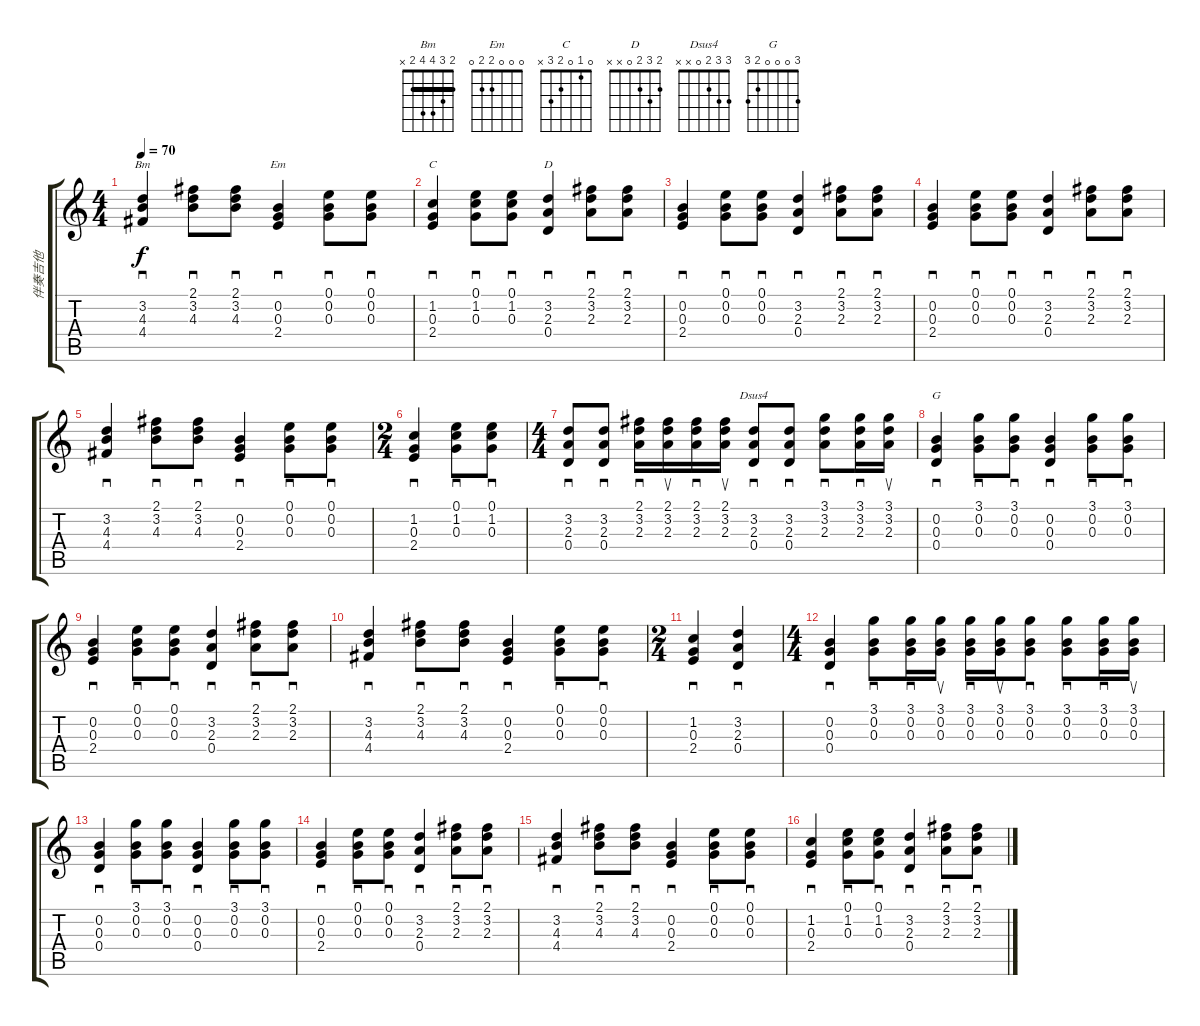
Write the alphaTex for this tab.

\track ("伴奏吉他" "伴奏吉他") {instrument acousticguitarsteel}
\staff {score tabs}
\tuning (E4 B3 G3 D3 A2 E2) {hide}
\chord ("Bm" 2 3 4 4 2 x) {barre 2}
\chord ("Em" 0 0 0 2 2 0)
\chord ("C" 0 1 0 2 3 x)
\chord ("D" 2 3 2 0 x x)
\chord ("Dsus4" 3 3 2 0 x x)
\chord ("G" 3 0 0 0 2 3)
\ts (4 4)
\tempo 70
\clef g2
\ks c
(3.2 4.3 4.4).4{sd ch "Bm" dy f} (2.1 3.2 4.3).8{sd} (2.1 3.2 4.3).8{sd} (0.2 0.3 2.4).4{sd ch "Em"} (0.1 0.2 0.3).8{sd} (0.1 0.2 0.3).8{sd} |
(1.2 0.3 2.4).4{sd ch "C"} (0.1 1.2 0.3).8{sd} (0.1 1.2 0.3).8{sd} (3.2 2.3 0.4).4{sd ch "D"} (2.1 3.2 2.3).8{sd} (2.1 3.2 2.3).8{sd} |
(0.2 0.3 2.4).4{sd} (0.1 0.2 0.3).8{sd} (0.1 0.2 0.3).8{sd} (3.2 2.3 0.4).4{sd} (2.1 3.2 2.3).8{sd} (2.1 3.2 2.3).8{sd} |
(0.2 0.3 2.4).4{sd} (0.1 0.2 0.3).8{sd} (0.1 0.2 0.3).8{sd} (3.2 2.3 0.4).4{sd} (2.1 3.2 2.3).8{sd} (2.1 3.2 2.3).8{sd} |
(3.2 4.3 4.4).4{sd} (2.1 3.2 4.3).8{sd} (2.1 3.2 4.3).8{sd} (0.2 0.3 2.4).4{sd} (0.1 0.2 0.3).8{sd} (0.1 0.2 0.3).8{sd} |
\ts (2 4)
(1.2 0.3 2.4).4{sd} (0.1 1.2 0.3).8{sd} (0.1 1.2 0.3).8{sd} |
\ts (4 4)
(3.2 2.3 0.4).8{sd} (3.2 2.3 0.4).8{sd} (2.1 3.2 2.3).16{sd} (2.1 3.2 2.3).16{su} (2.1 3.2 2.3).16{sd} (2.1 3.2 2.3).16{su} (3.2 2.3 0.4).8{sd ch "Dsus4"} (3.2 2.3 0.4).8{sd} (3.1 3.2 2.3).8{sd} (3.1 3.2 2.3).16{sd} (3.1 3.2 2.3).16{su} |
(0.2 0.3 0.4).4{sd ch "G"} (3.1 0.2 0.3).8{sd} (3.1 0.2 0.3).8{sd} (0.2 0.3 0.4).4{sd} (3.1 0.2 0.3).8{sd} (3.1 0.2 0.3).8{sd} |
(0.2 0.3 2.4).4{sd} (0.1 0.2 0.3).8{sd} (0.1 0.2 0.3).8{sd} (3.2 2.3 0.4).4{sd} (2.1 3.2 2.3).8{sd} (2.1 3.2 2.3).8{sd} |
(3.2 4.3 4.4).4{sd} (2.1 3.2 4.3).8{sd} (2.1 3.2 4.3).8{sd} (0.2 0.3 2.4).4{sd} (0.1 0.2 0.3).8{sd} (0.1 0.2 0.3).8{sd} |
\ts (2 4)
(1.2 0.3 2.4).4{sd} (3.2 2.3 0.4).4{sd} |
\ts (4 4)
(0.2 0.3 0.4).4{sd} (3.1 0.2 0.3).8{sd} (3.1 0.2 0.3).16{sd} (3.1 0.2 0.3).16{su} (3.1 0.2 0.3).16{sd} (3.1 0.2 0.3).16{su} (3.1 0.2 0.3).8{sd} (3.1 0.2 0.3).8{sd} (3.1 0.2 0.3).16{sd} (3.1 0.2 0.3).16{su} |
(0.2 0.3 0.4).4{sd} (3.1 0.2 0.3).8{sd} (3.1 0.2 0.3).8{sd} (0.2 0.3 0.4).4{sd} (3.1 0.2 0.3).8{sd} (3.1 0.2 0.3).8{sd} |
(0.2 0.3 2.4).4{sd} (0.1 0.2 0.3).8{sd} (0.1 0.2 0.3).8{sd} (3.2 2.3 0.4).4{sd} (2.1 3.2 2.3).8{sd} (2.1 3.2 2.3).8{sd} |
(3.2 4.3 4.4).4{sd} (2.1 3.2 4.3).8{sd} (2.1 3.2 4.3).8{sd} (0.2 0.3 2.4).4{sd} (0.1 0.2 0.3).8{sd} (0.1 0.2 0.3).8{sd} |
(1.2 0.3 2.4).4{sd} (0.1 1.2 0.3).8{sd} (0.1 1.2 0.3).8{sd} (3.2 2.3 0.4).4{sd} (2.1 3.2 2.3).8{sd} (2.1 3.2 2.3).8{sd}
